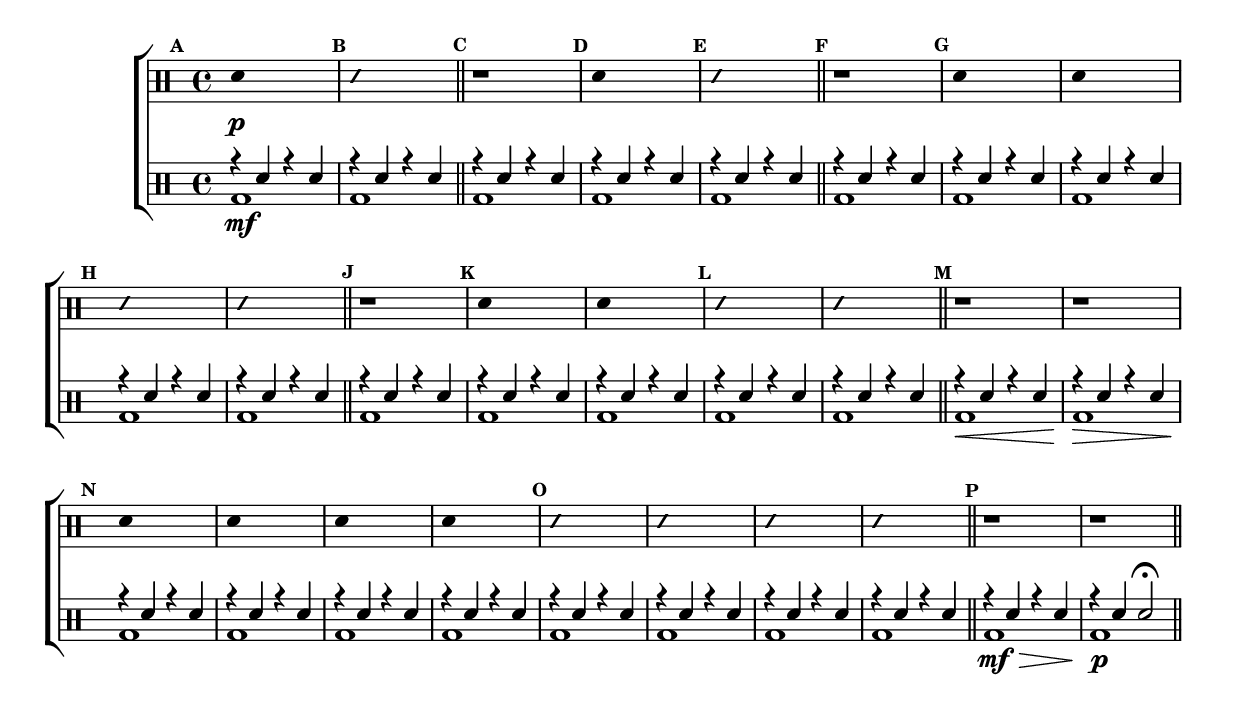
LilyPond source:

%-*- coding: utf-8 -*-

\version "2.16.0"

%\header {title = "escalas modais sobre la - parte 2"}

\new ChoirStaff <<

\drummode <<

\drums {
\override Staff.TimeSignature #'style = #'()
\time 4/4 

\override Score.BarNumber #'transparent = ##t
\override Score.RehearsalMark #'font-size = #-2
\set Score.markFormatter = #format-mark-numbers

\context DrumVoice = "1" { }
\context DrumVoice = "2" { }

{ 
%1
\mark \default
\override Stem #'transparent = ##t
sn4\p s2.
\mark \default
\override NoteHead #'style = #'slash
\override NoteHead #'font-size = #-4
sn4 s2.
\revert NoteHead #'style 
\revert NoteHead #'font-size
\bar "||"


%2
\mark \default
r1
\mark \default
\override Stem #'transparent = ##t
sn4 s2.
\mark \default
\override NoteHead #'style = #'slash
\override NoteHead #'font-size = #-4
sn4 s2.
\revert NoteHead #'style 
\revert NoteHead #'font-size
\bar "||"


%3
\mark \default
r1
\mark \default
\override Stem #'transparent = ##t
sn4 s2.
sn4 s2.
\mark \default
\override NoteHead #'style = #'slash
\override NoteHead #'font-size = #-4
sn4 s2.
sn4 s2.
\revert NoteHead #'style 
\revert NoteHead #'font-size
\bar "||"


%4
\mark \default
r1
\mark \default
\override Stem #'transparent = ##t
sn4 s2.
sn4 s2.
\mark \default
\override NoteHead #'style = #'slash
\override NoteHead #'font-size = #-4
sn4 s2.
sn4 s2.
\revert NoteHead #'style 
\revert NoteHead #'font-size
\bar "||"


%5
\mark \default
r1
r1
\mark \default
\override Stem #'transparent = ##t
sn4 s2.
sn4 s2.
sn4 s2.
sn4 s2.
\mark \default
\override NoteHead #'style = #'slash
\override NoteHead #'font-size = #-4
sn4 s2.
sn4 s2.
sn4 s2.
sn4 s2.
\bar "||"

\mark \default
r1
r1

\bar "||"


}

}


\drums {

\override Staff.TimeSignature #'style = #'()
\time 4/4 

\override Score.BarNumber #'transparent = ##t
\override Score.RehearsalMark #'font-size = #-2
\set Score.markFormatter = #format-mark-numbers

\context DrumVoice = "1" { }
\context DrumVoice = "2" { }

<<

{
r4 sn4 r4 sn4
r4 sn4 r4 sn4
r4 sn4 r4 sn4
r4 sn4 r4 sn4
r4 sn4 r4 sn4

r4 sn4 r4 sn4
r4 sn4 r4 sn4
r4 sn4 r4 sn4
r4 sn4 r4 sn4
r4 sn4 r4 sn4

r4 sn4 r4 sn4
r4 sn4 r4 sn4
r4 sn4 r4 sn4
r4 sn4 r4 sn4
r4 sn4 r4 sn4

r4 sn4 r4 sn4
r4 sn4 r4 sn4
r4 sn4 r4 sn4
r4 sn4 r4 sn4
r4 sn4 r4 sn4

r4 sn4 r4 sn4
r4 sn4 r4 sn4
r4 sn4 r4 sn4
r4 sn4 r4 sn4
r4 sn4 r4 sn4
r4 sn4 r4 sn4

r4 sn4 sn2\fermata

}

\\

{

bd1\mf bd1 bd1 bd1 bd1 
bd1 bd1 bd1 bd1 bd1
bd1 bd1 bd1 bd1 bd1 
bd1\< 
bd1\!\>
bd1\! bd1 bd1 
bd1 bd1 bd1 bd1 bd1 
bd1\mf\> 
bd1\!\p 

}

>>

}

>>

>>